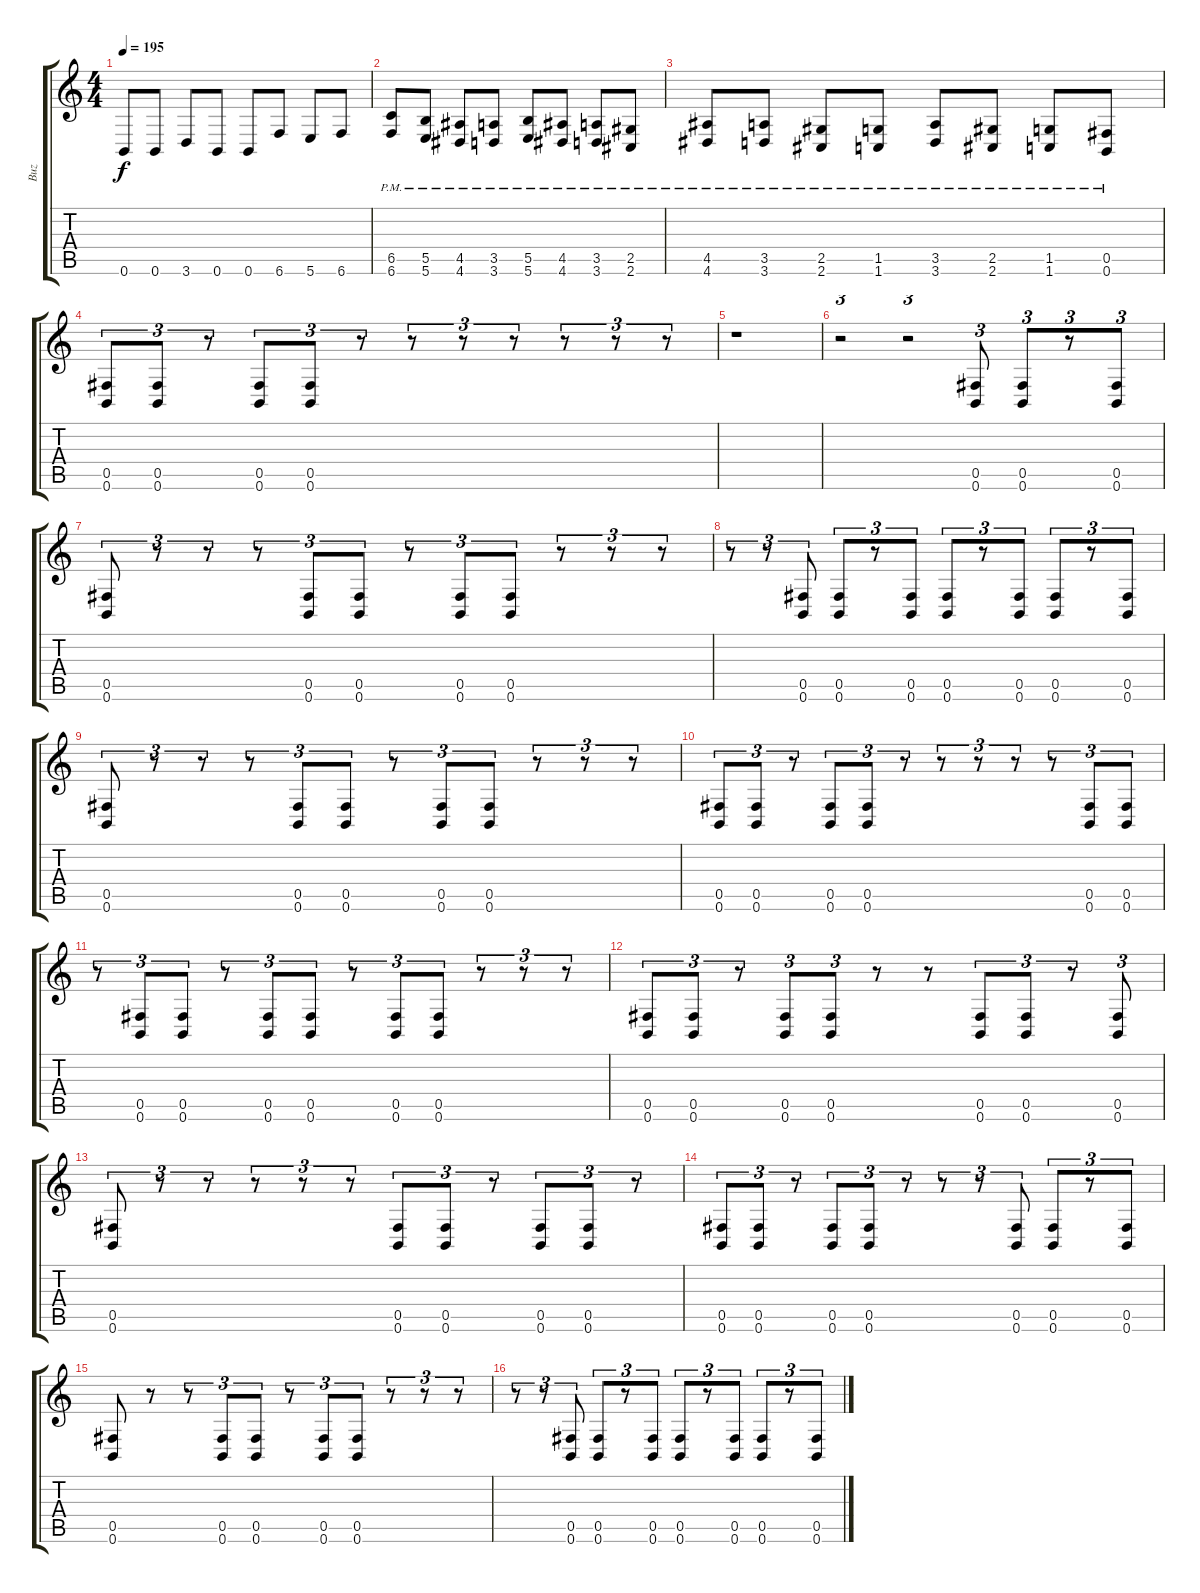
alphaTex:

\track ("Buz" "Buz") {instrument distortionguitar}
\staff {score tabs}
\tuning (Db4 Ab3 E3 B2 Gb2 B1) {hide}
\ts (4 4)
\tempo 195
\clef g2
\ks c
0.6.8{dy f} 0.6.8 3.6.8 0.6.8 0.6.8 6.6.8 5.6.8 6.6.8 |
(6.5{pm} 6.6{pm}).8 (5.5{pm} 5.6{pm}).8 (4.5{pm} 4.6{pm}).8 (3.5{pm} 3.6{pm}).8 (5.5{pm} 5.6{pm}).8 (4.5{pm} 4.6{pm}).8 (3.5{pm} 3.6{pm}).8 (2.5{pm} 2.6{pm}).8 |
(4.5{pm} 4.6{pm}).8 (3.5{pm} 3.6{pm}).8 (2.5{pm} 2.6{pm}).8 (1.5{pm} 1.6{pm}).8 (3.5{pm} 3.6{pm}).8 (2.5{pm} 2.6{pm}).8 (1.5{pm} 1.6{pm}).8 (0.5{pm} 0.6{pm}).8 |
(0.5 0.6).8{tu (3 2)} (0.5 0.6).8{tu (3 2)} r.8{tu (3 2)} (0.5 0.6).8{tu (3 2)} (0.5 0.6).8{tu (3 2)} r.8{tu (3 2)} r.8{tu (3 2)} r.8{tu (3 2)} r.8{tu (3 2)} r.8{tu (3 2)} r.8{tu (3 2)} r.8{tu (3 2)} |
r.1 |
r.2{tu (3 2)} r.2{tu (3 2)} (0.5 0.6).8{tu (3 2)} (0.5 0.6).8{tu (3 2)} r.8{tu (3 2)} (0.5 0.6).8{tu (3 2)} |
(0.5 0.6).8{tu (3 2)} r.8{tu (3 2)} r.8{tu (3 2)} r.8{tu (3 2)} (0.5 0.6).8{tu (3 2)} (0.5 0.6).8{tu (3 2)} r.8{tu (3 2)} (0.5 0.6).8{tu (3 2)} (0.5 0.6).8{tu (3 2)} r.8{tu (3 2)} r.8{tu (3 2)} r.8{tu (3 2)} |
r.8{tu (3 2)} r.8{tu (3 2)} (0.5 0.6).8{tu (3 2)} (0.5 0.6).8{tu (3 2)} r.8{tu (3 2)} (0.5 0.6).8{tu (3 2)} (0.5 0.6).8{tu (3 2)} r.8{tu (3 2)} (0.5 0.6).8{tu (3 2)} (0.5 0.6).8{tu (3 2)} r.8{tu (3 2)} (0.5 0.6).8{tu (3 2)} |
(0.5 0.6).8{tu (3 2)} r.8{tu (3 2)} r.8{tu (3 2)} r.8{tu (3 2)} (0.5 0.6).8{tu (3 2)} (0.5 0.6).8{tu (3 2)} r.8{tu (3 2)} (0.5 0.6).8{tu (3 2)} (0.5 0.6).8{tu (3 2)} r.8{tu (3 2)} r.8{tu (3 2)} r.8{tu (3 2)} |
(0.5 0.6).8{tu (3 2)} (0.5 0.6).8{tu (3 2)} r.8{tu (3 2)} (0.5 0.6).8{tu (3 2)} (0.5 0.6).8{tu (3 2)} r.8{tu (3 2)} r.8{tu (3 2)} r.8{tu (3 2)} r.8{tu (3 2)} r.8{tu (3 2)} (0.5 0.6).8{tu (3 2)} (0.5 0.6).8{tu (3 2)} |
r.8{tu (3 2)} (0.5 0.6).8{tu (3 2)} (0.5 0.6).8{tu (3 2)} r.8{tu (3 2)} (0.5 0.6).8{tu (3 2)} (0.5 0.6).8{tu (3 2)} r.8{tu (3 2)} (0.5 0.6).8{tu (3 2)} (0.5 0.6).8{tu (3 2)} r.8{tu (3 2)} r.8{tu (3 2)} r.8{tu (3 2)} |
(0.5 0.6).8{tu (3 2)} (0.5 0.6).8{tu (3 2)} r.8{tu (3 2)} (0.5 0.6).8{tu (3 2)} (0.5 0.6).8{tu (3 2)} r.8 r.8 (0.5 0.6).8{tu (3 2)} (0.5 0.6).8{tu (3 2)} r.8{tu (3 2)} (0.5 0.6).8{tu (3 2)} |
(0.5 0.6).8{tu (3 2)} r.8{tu (3 2)} r.8{tu (3 2)} r.8{tu (3 2)} r.8{tu (3 2)} r.8{tu (3 2)} (0.5 0.6).8{tu (3 2)} (0.5 0.6).8{tu (3 2)} r.8{tu (3 2)} (0.5 0.6).8{tu (3 2)} (0.5 0.6).8{tu (3 2)} r.8{tu (3 2)} |
(0.5 0.6).8{tu (3 2)} (0.5 0.6).8{tu (3 2)} r.8{tu (3 2)} (0.5 0.6).8{tu (3 2)} (0.5 0.6).8{tu (3 2)} r.8{tu (3 2)} r.8{tu (3 2)} r.8{tu (3 2)} (0.5 0.6).8{tu (3 2)} (0.5 0.6).8{tu (3 2)} r.8{tu (3 2)} (0.5 0.6).8{tu (3 2)} |
(0.5 0.6).8 r.8 r.8{tu (3 2)} (0.5 0.6).8{tu (3 2)} (0.5 0.6).8{tu (3 2)} r.8{tu (3 2)} (0.5 0.6).8{tu (3 2)} (0.5 0.6).8{tu (3 2)} r.8{tu (3 2)} r.8{tu (3 2)} r.8{tu (3 2)} |
r.8{tu (3 2)} r.8{tu (3 2)} (0.5 0.6).8{tu (3 2)} (0.5 0.6).8{tu (3 2)} r.8{tu (3 2)} (0.5 0.6).8{tu (3 2)} (0.5 0.6).8{tu (3 2)} r.8{tu (3 2)} (0.5 0.6).8{tu (3 2)} (0.5 0.6).8{tu (3 2)} r.8{tu (3 2)} (0.5 0.6).8{tu (3 2)}
